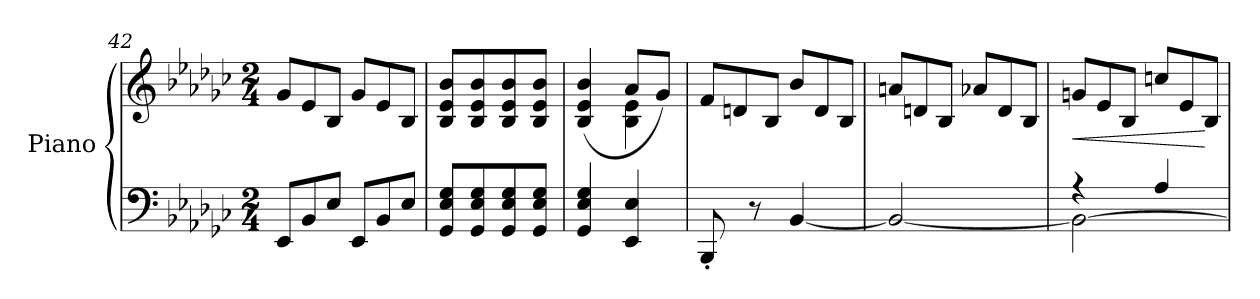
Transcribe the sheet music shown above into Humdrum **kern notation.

**kern	**kern	**dynam
*part1	*part1	*part1
*staff2	*staff1	*staff1/2
*I"Piano	*	*
*I'Pno	*	*
*clefF4	*clefG2	*
*k[b-e-a-d-g-c-]	*k[b-e-a-d-g-c-]	*
*G-:	*G-:	*
*M2/4	*M2/4	*
*Xtuplet	*Xtuplet	*
=42	=42	=42
12EE-/L	12g-/L	.
12BB-/	12e-/	.
12E-/J	12B-/J	.
12EE-/L	12g-/L	.
12BB-/	12e-/	.
12E-/J	12B-/J	.
=43	=43	=43
8GG-/ 8E-/ 8G-/L	8B-/ 8e-/ 8b-/L	.
8GG-/ 8E-/ 8G-/	8B-/ 8e-/ 8b-/	.
8GG-/ 8E-/ 8G-/	8B-/ 8e-/ 8b-/	.
8GG-/ 8E-/ 8G-/J	8B-/ 8e-/ 8b-/J	.
=44	=44	=44
*	*^	*
4GG-/ 4E-/ 4G-/	(4B-/ 4e-/ 4b-/	4ryy	.
4EE-/ 4E-/	8a-/L	4B-\ 4e-\	.
.	8g-/J)	.	.
*	*v	*v	*
=45	=45	=45
8BBB-'/	12f/L	.
.	12dn/	.
8r	.	.
.	12B-/J	.
[4BB-/	12b-/L	.
.	12d/	.
.	12B-/J	.
=46	=46	=46
2BB-/_	12an/L	.
.	12dn/	.
.	12B-/J	.
.	12a-X/L	.
.	12d/	.
.	12B-/J	.
=47	=47	=47
*^	*	*
!	!	!	!LO:HP:b
2BB-\_	4rA	12gn/L	<
.	.	12e-/	.
.	.	12B-/J	.
.	4A-/	12ccn/L	.
.	.	12e-/	.
.	.	12B-/J	[
*v	*v	*	*
=	=	=
*-	*-	*-
